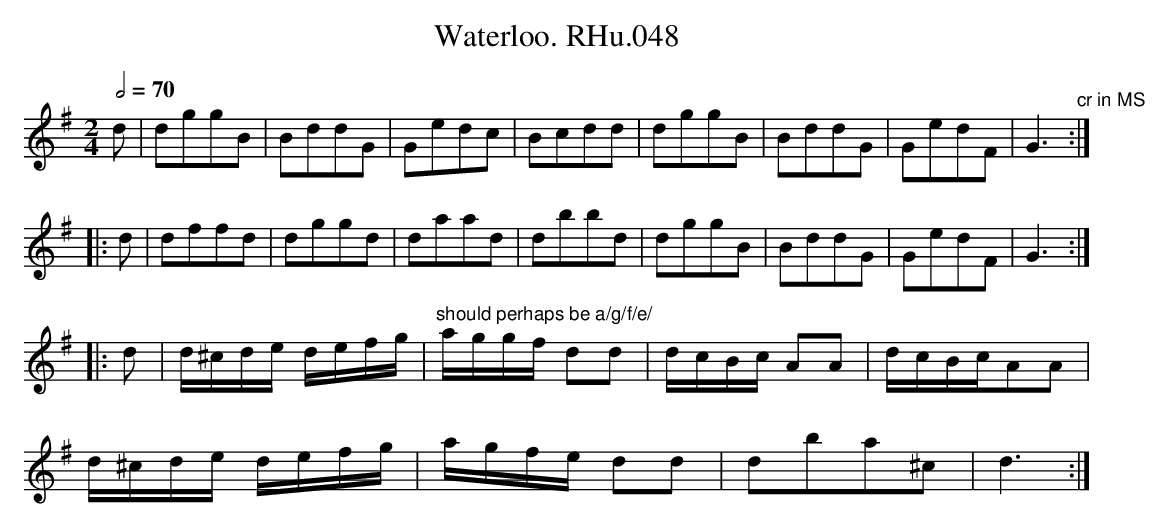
X:1
T:Waterloo. RHu.048
L:1/8
M:2/4
Q:1/2=70
K:G
d|dggB|BddG|Gedc|Bcdd|dggB|BddG|GedF|G3"cr in MS"::!
d|dffd|dggd|daad|dbbd|dggB|BddG|GedF|G3::!
d|d/^c/d/e/ d/e/f/g/|"should perhaps be a/g/f/e/"a/g/g/f/ dd|\
d/c/B/c/ AA|d/c/B/c/AA|!
d/^c/d/e/ d/e/f/g/|a/g/f/e/ dd|dba^c|d3:|
